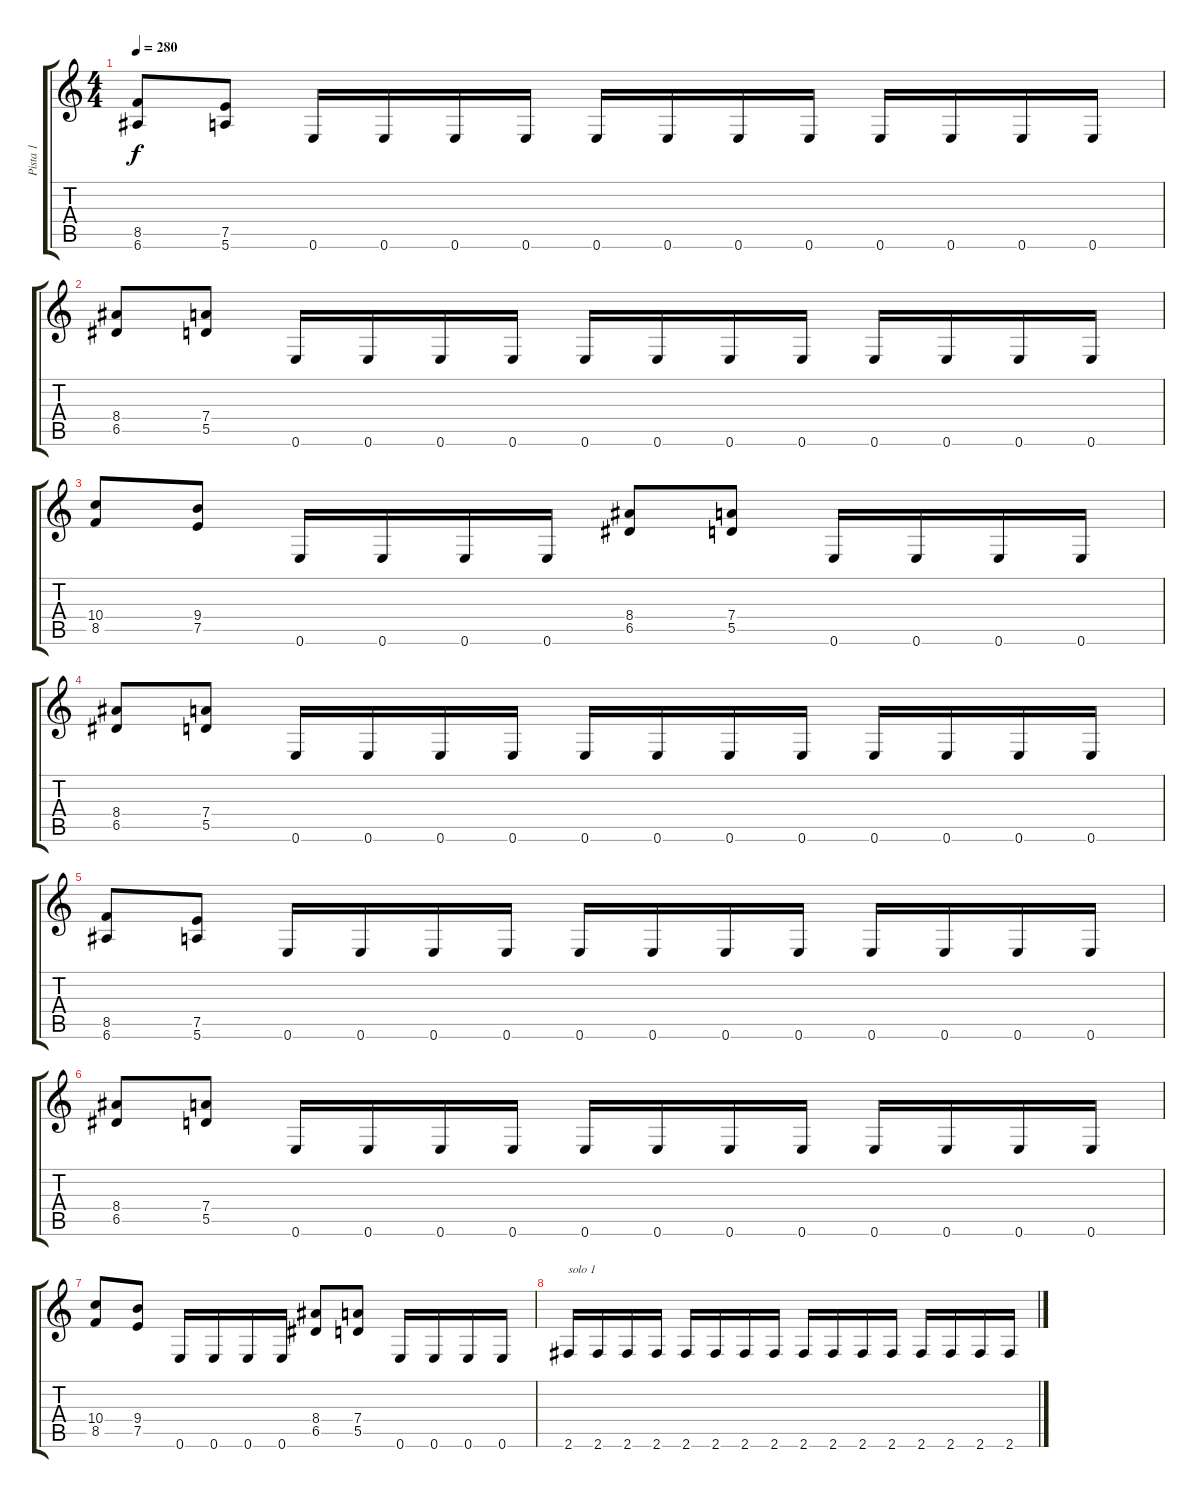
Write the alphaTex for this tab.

\track ("Pista 1" "Pista 1") {instrument distortionguitar}
\staff {score tabs}
\tuning (E4 B3 G3 D3 A2 E2) {hide}
\ts (4 4)
\tempo 280
\clef g2
\ks c
(8.5 6.6).8{dy f} (7.5 5.6).8 0.6.16 0.6.16 0.6.16 0.6.16 0.6.16 0.6.16 0.6.16 0.6.16 0.6.16 0.6.16 0.6.16 0.6.16 |
(8.4 6.5).8 (7.4 5.5).8 0.6.16 0.6.16 0.6.16 0.6.16 0.6.16 0.6.16 0.6.16 0.6.16 0.6.16 0.6.16 0.6.16 0.6.16 |
(10.4 8.5).8 (9.4 7.5).8 0.6.16 0.6.16 0.6.16 0.6.16 (8.4 6.5).8 (7.4 5.5).8 0.6.16 0.6.16 0.6.16 0.6.16 |
(8.4 6.5).8 (7.4 5.5).8 0.6.16 0.6.16 0.6.16 0.6.16 0.6.16 0.6.16 0.6.16 0.6.16 0.6.16 0.6.16 0.6.16 0.6.16 |
(8.5 6.6).8 (7.5 5.6).8 0.6.16 0.6.16 0.6.16 0.6.16 0.6.16 0.6.16 0.6.16 0.6.16 0.6.16 0.6.16 0.6.16 0.6.16 |
(8.4 6.5).8 (7.4 5.5).8 0.6.16 0.6.16 0.6.16 0.6.16 0.6.16 0.6.16 0.6.16 0.6.16 0.6.16 0.6.16 0.6.16 0.6.16 |
(10.4 8.5).8 (9.4 7.5).8 0.6.16 0.6.16 0.6.16 0.6.16 (8.4 6.5).8 (7.4 5.5).8 0.6.16 0.6.16 0.6.16 0.6.16 |
2.6.16{txt "solo 1"} 2.6.16 2.6.16 2.6.16 2.6.16 2.6.16 2.6.16 2.6.16 2.6.16 2.6.16 2.6.16 2.6.16 2.6.16 2.6.16 2.6.16 2.6.16
